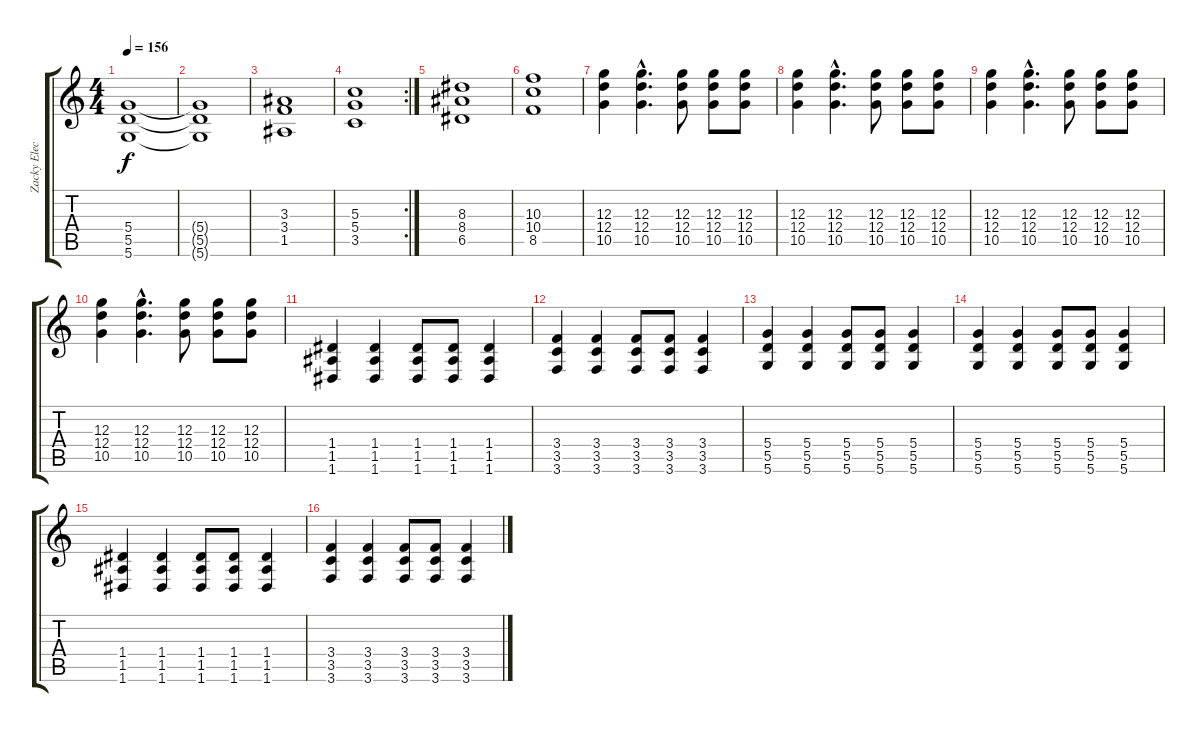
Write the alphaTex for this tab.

\track ("Zacky Electric" "Zacky Elec") {instrument distortionguitar}
\staff {score tabs}
\tuning (E4 B3 G3 D3 A2 D2) {hide}
\ts (4 4)
\tempo 156
\clef g2
\ks c
(5.4 5.5 5.6).1{dy f} |
(5.4{t} 5.5{t} 5.6{t}).1 |
(3.3 3.4 1.5).1 |
\rc 2
(5.3 5.4 3.5).1 |
(8.3 8.4 6.5).1 |
(10.3 10.4 8.5).1 |
(12.3 12.4 10.5).4 (12.3{hac} 12.4{hac} 10.5{hac}).4{d} (12.3 12.4 10.5).8 (12.3 12.4 10.5).8 (12.3 12.4 10.5).8 |
(12.3 12.4 10.5).4 (12.3{hac} 12.4{hac} 10.5{hac}).4{d} (12.3 12.4 10.5).8 (12.3 12.4 10.5).8 (12.3 12.4 10.5).8 |
(12.3 12.4 10.5).4 (12.3{hac} 12.4{hac} 10.5{hac}).4{d} (12.3 12.4 10.5).8 (12.3 12.4 10.5).8 (12.3 12.4 10.5).8 |
(12.3 12.4 10.5).4 (12.3{hac} 12.4{hac} 10.5{hac}).4{d} (12.3 12.4 10.5).8 (12.3 12.4 10.5).8 (12.3 12.4 10.5).8 |
(1.4 1.5 1.6).4 (1.4 1.5 1.6).4 (1.4 1.5 1.6).8 (1.4 1.5 1.6).8 (1.4 1.5 1.6).4 |
(3.4 3.5 3.6).4 (3.4 3.5 3.6).4 (3.4 3.5 3.6).8 (3.4 3.5 3.6).8 (3.4 3.5 3.6).4 |
(5.4 5.5 5.6).4 (5.4 5.5 5.6).4 (5.4 5.5 5.6).8 (5.4 5.5 5.6).8 (5.4 5.5 5.6).4 |
(5.4 5.5 5.6).4 (5.4 5.5 5.6).4 (5.4 5.5 5.6).8 (5.4 5.5 5.6).8 (5.4 5.5 5.6).4 |
(1.4 1.5 1.6).4 (1.4 1.5 1.6).4 (1.4 1.5 1.6).8 (1.4 1.5 1.6).8 (1.4 1.5 1.6).4 |
(3.4 3.5 3.6).4 (3.4 3.5 3.6).4 (3.4 3.5 3.6).8 (3.4 3.5 3.6).8 (3.4 3.5 3.6).4
